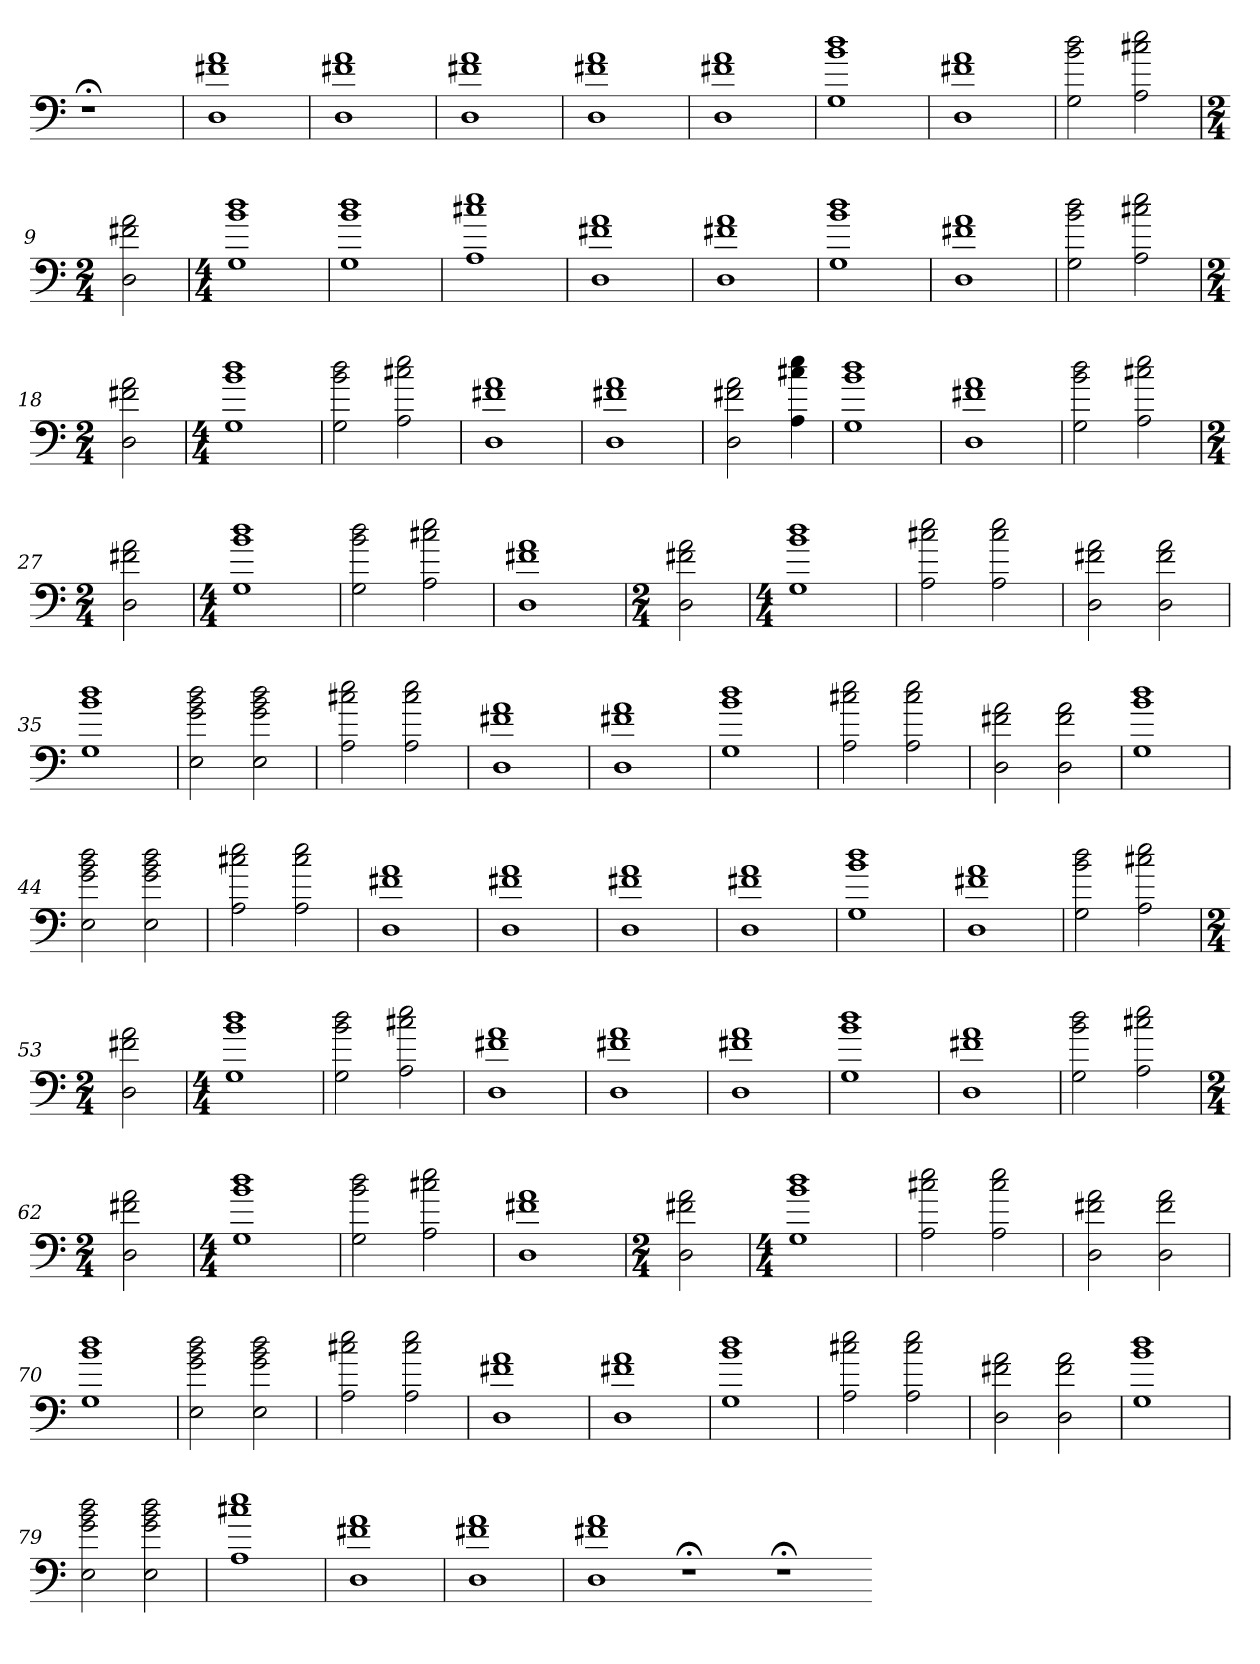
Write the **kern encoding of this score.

**kern
*part1
*staff1
=
1r;<
=1
1D 1f#X 1a
=2
1D 1f#X 1a
=3
1D 1f#X 1a
=4
1D 1f#X 1a
=5
1D 1f#X 1a
=6
1G 1b 1dd
=7
1D 1f#X 1a
=8
2G 2b 2dd
2A 2cc#X 2ee
=9
*M2/4
2D 2f#X 2a
=10
*M4/4
1G 1b 1dd
=11
1G 1b 1dd
=12
1A 1cc#X 1ee
=13
1D 1f#X 1a
=14
1D 1f#X 1a
=15
1G 1b 1dd
=16
1D 1f#X 1a
=17
2G 2b 2dd
2A 2cc#X 2ee
=18
*M2/4
2D 2f#X 2a
=19
*M4/4
1G 1b 1dd
=20
2G 2b 2dd
2A 2cc#X 2ee
=21
1D 1f#X 1a
=22
1D 1f#X 1a
=23
2D 2f#X 2a
4A 4cc#X 4ee
=24
1G 1b 1dd
=25
1D 1f#X 1a
=26
2G 2b 2dd
2A 2cc#X 2ee
=27
*M2/4
2D 2f#X 2a
=28
*M4/4
1G 1b 1dd
=29
2G 2b 2dd
2A 2cc#X 2ee
=30
1D 1f#X 1a
=31
*M2/4
2D 2f#X 2a
=32
*M4/4
1G 1b 1dd
=33
2A 2cc#X 2ee
2A 2cc# 2ee
=34
2D 2f#X 2a
2D 2f# 2a
=35
1G 1b 1dd
=36
2E 2g 2b 2dd
2E 2g 2b 2dd
=37
2A 2cc#X 2ee
2A 2cc# 2ee
=38
1D 1f#X 1a
=39
1D 1f#X 1a
=40
1G 1b 1dd
=41
2A 2cc#X 2ee
2A 2cc# 2ee
=42
2D 2f#X 2a
2D 2f# 2a
=43
1G 1b 1dd
=44
2E 2g 2b 2dd
2E 2g 2b 2dd
=45
2A 2cc#X 2ee
2A 2cc# 2ee
=46
1D 1f#X 1a
=47
1D 1f#X 1a
=48
1D 1f#X 1a
=49
1D 1f#X 1a
=50
1G 1b 1dd
=51
1D 1f#X 1a
=52
2G 2b 2dd
2A 2cc#X 2ee
=53
*M2/4
2D 2f#X 2a
=54
*M4/4
1G 1b 1dd
=55
2G 2b 2dd
2A 2cc#X 2ee
=56
1D 1f#X 1a
=57
1D 1f#X 1a
=58
1D 1f#X 1a
=59
1G 1b 1dd
=60
1D 1f#X 1a
=61
2G 2b 2dd
2A 2cc#X 2ee
=62
*M2/4
2D 2f#X 2a
=63
*M4/4
1G 1b 1dd
=64
2G 2b 2dd
2A 2cc#X 2ee
=65
1D 1f#X 1a
=66
*M2/4
2D 2f#X 2a
=67
*M4/4
1G 1b 1dd
=68
2A 2cc#X 2ee
2A 2cc# 2ee
=69
2D 2f#X 2a
2D 2f# 2a
=70
1G 1b 1dd
=71
2E 2g 2b 2dd
2E 2g 2b 2dd
=72
2A 2cc#X 2ee
2A 2cc# 2ee
=73
1D 1f#X 1a
=74
1D 1f#X 1a
=75
1G 1b 1dd
=76
2A 2cc#X 2ee
2A 2cc# 2ee
=77
2D 2f#X 2a
2D 2f# 2a
=78
1G 1b 1dd
=79
2E 2g 2b 2dd
2E 2g 2b 2dd
=80
1A 1cc#X 1ee
=81
1D 1f#X 1a
=82
1D 1f#X 1a
=83
1D 1f#X 1a
1r;<
1r;<
=-
*-
